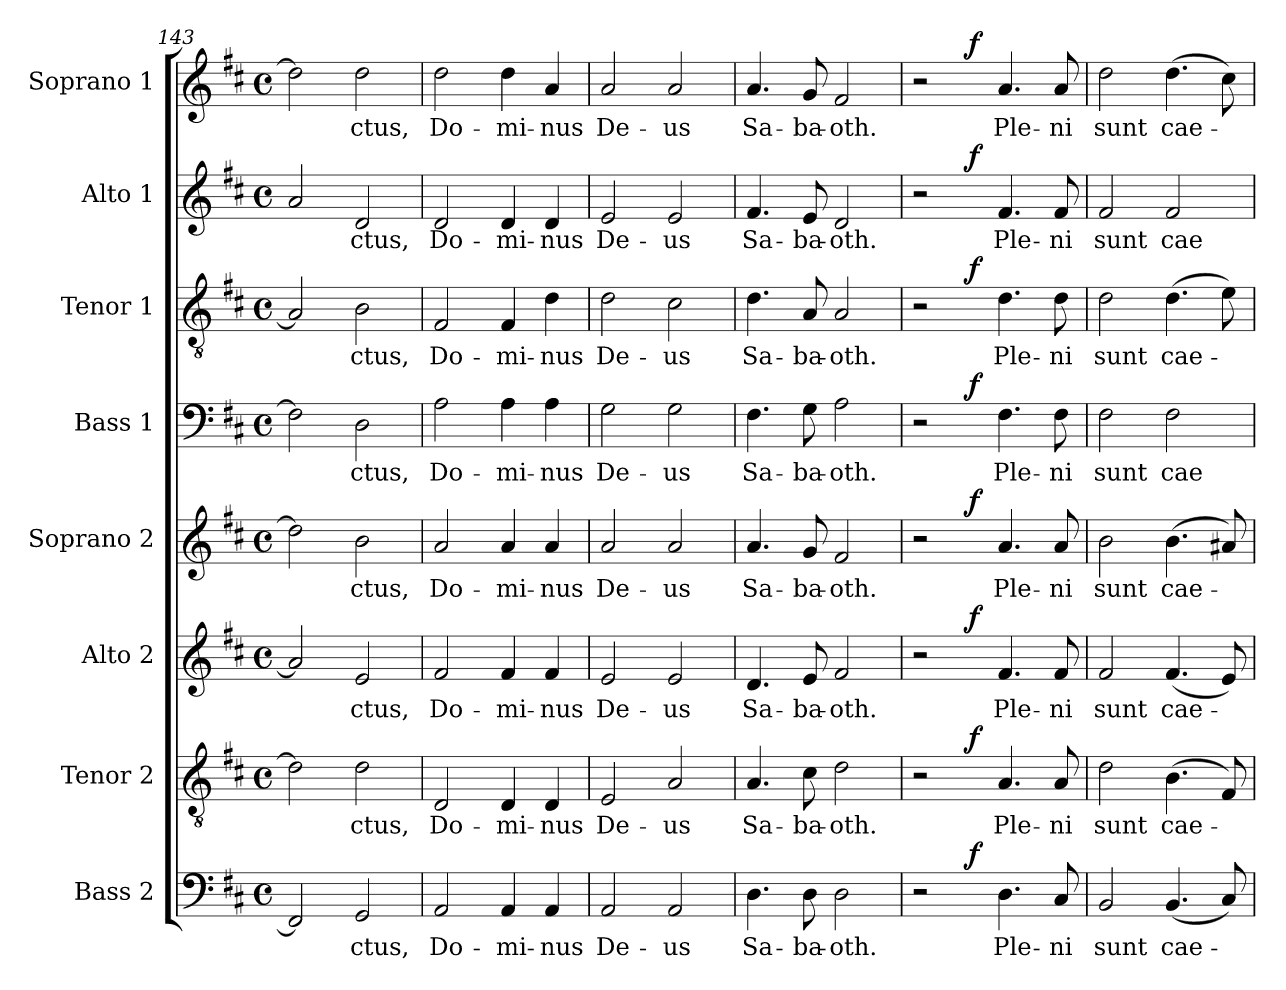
**kern	**text	**dynam	**kern	**text	**dynam	**kern	**text	**dynam	**kern	**text	**dynam	**kern	**text	**dynam	**kern	**text	**dynam	**kern	**text	**dynam	**kern	**text	**dynam
*part8	*part8	*part8	*part7	*part7	*part7	*part6	*part6	*part6	*part5	*part5	*part5	*part4	*part4	*part4	*part3	*part3	*part3	*part2	*part2	*part2	*part1	*part1	*part1
*staff8	*staff8	*staff8	*staff7	*staff7	*staff7	*staff6	*staff6	*staff6	*staff5	*staff5	*staff5	*staff4	*staff4	*staff4	*staff3	*staff3	*staff3	*staff2	*staff2	*staff2	*staff1	*staff1	*staff1
*I"Bass 2	*	*	*I"Tenor 2	*	*	*I"Alto 2	*	*	*I"Soprano 2	*	*	*I"Bass 1	*	*	*I"Tenor 1	*	*	*I"Alto 1	*	*	*I"Soprano 1	*	*
*clefF4	*	*	*clefGv2	*	*	*clefG2	*	*	*clefG2	*	*	*clefF4	*	*	*clefGv2	*	*	*clefG2	*	*	*clefG2	*	*
*k[f#c#]	*	*	*k[f#c#]	*	*	*k[f#c#]	*	*	*k[f#c#]	*	*	*k[f#c#]	*	*	*k[f#c#]	*	*	*k[f#c#]	*	*	*k[f#c#]	*	*
*D:	*	*	*D:	*	*	*D:	*	*	*D:	*	*	*D:	*	*	*D:	*	*	*D:	*	*	*D:	*	*
*M4/4	*	*	*M4/4	*	*	*M4/4	*	*	*M4/4	*	*	*M4/4	*	*	*M4/4	*	*	*M4/4	*	*	*M4/4	*	*
*met(c)	*	*	*met(c)	*	*	*met(c)	*	*	*met(c)	*	*	*met(c)	*	*	*met(c)	*	*	*met(c)	*	*	*met(c)	*	*
=143	=143	=143	=143	=143	=143	=143	=143	=143	=143	=143	=143	=143	=143	=143	=143	=143	=143	=143	=143	=143	=143	=143	=143
2FF#/]	.	.	2d\]	.	.	2a/]	.	.	2dd\]	.	.	2F#\]	.	.	2A/]	.	.	2a/	.	.	2dd\]	.	.
!	!LO:LY:b	!	!	!LO:LY:b	!	!	!LO:LY:b	!	!	!LO:LY:b	!	!	!LO:LY:b	!	!	!LO:LY:b	!	!	!LO:LY:b	!	!	!LO:LY:b	!
2GG/	-ctus,	.	2d\	-ctus,	.	2e/	-ctus,	.	2b\	-ctus,	.	2D\	-ctus,	.	2B\	-ctus,	.	2d/	-ctus,	.	2dd\	-ctus,	.
=144	=144	=144	=144	=144	=144	=144	=144	=144	=144	=144	=144	=144	=144	=144	=144	=144	=144	=144	=144	=144	=144	=144	=144
!	!LO:LY:b	!	!	!LO:LY:b	!	!	!LO:LY:b	!	!	!LO:LY:b	!	!	!LO:LY:b	!	!	!LO:LY:b	!	!	!LO:LY:b	!	!	!LO:LY:b	!
2AA/	Do-	.	2D/	Do-	.	2f#/	Do-	.	2a/	Do-	.	2A\	Do-	.	2F#/	Do-	.	2d/	Do-	.	2dd\	Do-	.
!	!LO:LY:b	!	!	!LO:LY:b	!	!	!LO:LY:b	!	!	!LO:LY:b	!	!	!LO:LY:b	!	!	!LO:LY:b	!	!	!LO:LY:b	!	!	!LO:LY:b	!
4AA/	-mi-	.	4D/	-mi-	.	4f#/	-mi-	.	4a/	-mi-	.	4A\	-mi-	.	4F#/	-mi-	.	4d/	-mi-	.	4dd\	-mi-	.
!	!LO:LY:b	!	!	!LO:LY:b	!	!	!LO:LY:b	!	!	!LO:LY:b	!	!	!LO:LY:b	!	!	!LO:LY:b	!	!	!LO:LY:b	!	!	!LO:LY:b	!
4AA/	-nus	.	4D/	-nus	.	4f#/	-nus	.	4a/	-nus	.	4A\	-nus	.	4d\	-nus	.	4d/	-nus	.	4a/	-nus	.
!!LO:PB:g=z
=145	=145	=145	=145	=145	=145	=145	=145	=145	=145	=145	=145	=145	=145	=145	=145	=145	=145	=145	=145	=145	=145	=145	=145
!	!LO:LY:b	!	!	!LO:LY:b	!	!	!LO:LY:b	!	!	!LO:LY:b	!	!	!LO:LY:b	!	!	!LO:LY:b	!	!	!LO:LY:b	!	!	!LO:LY:b	!
2AA/	De-	.	2E/	De-	.	2e/	De-	.	2a/	De-	.	2G\	De-	.	2d\	De-	.	2e/	De-	.	2a/	De-	.
!	!LO:LY:b	!	!	!LO:LY:b	!	!	!LO:LY:b	!	!	!LO:LY:b	!	!	!LO:LY:b	!	!	!LO:LY:b	!	!	!LO:LY:b	!	!	!LO:LY:b	!
2AA/	-us	.	2A/	-us	.	2e/	-us	.	2a/	-us	.	2G\	-us	.	2c#\	-us	.	2e/	-us	.	2a/	-us	.
=146	=146	=146	=146	=146	=146	=146	=146	=146	=146	=146	=146	=146	=146	=146	=146	=146	=146	=146	=146	=146	=146	=146	=146
!	!LO:LY:b	!	!	!LO:LY:b	!	!	!LO:LY:b	!	!	!LO:LY:b	!	!	!LO:LY:b	!	!	!LO:LY:b	!	!	!LO:LY:b	!	!	!LO:LY:b	!
4.D\	Sa-	.	4.A/	Sa-	.	4.d/	Sa-	.	4.a/	Sa-	.	4.F#\	Sa-	.	4.d\	Sa-	.	4.f#/	Sa-	.	4.a/	Sa-	.
!	!LO:LY:b	!	!	!LO:LY:b	!	!	!LO:LY:b	!	!	!LO:LY:b	!	!	!LO:LY:b	!	!	!LO:LY:b	!	!	!LO:LY:b	!	!	!LO:LY:b	!
8D\	-ba-	.	8c#\	-ba-	.	8e/	-ba-	.	8g/	-ba-	.	8G\	-ba-	.	8A/	-ba-	.	8e/	-ba-	.	8g/	-ba-	.
!	!LO:LY:b	!	!	!LO:LY:b	!	!	!LO:LY:b	!	!	!LO:LY:b	!	!	!LO:LY:b	!	!	!LO:LY:b	!	!	!LO:LY:b	!	!	!LO:LY:b	!
2D\	-oth.	.	2d\	-oth.	.	2f#/	-oth.	.	2f#/	-oth.	.	2A\	-oth.	.	2A/	-oth.	.	2d/	-oth.	.	2f#/	-oth.	.
=147	=147	=147	=147	=147	=147	=147	=147	=147	=147	=147	=147	=147	=147	=147	=147	=147	=147	=147	=147	=147	=147	=147	=147
*^	*	*	*^	*	*	*^	*	*	*^	*	*	*^	*	*	*^	*	*	*^	*	*	*^	*	*
2r	4.ryy	.	.	2r	4.ryy	.	.	2r	4.ryy	.	.	2r	4.ryy	.	.	2r	4.ryy	.	.	2r	4.ryy	.	.	2r	4.ryy	.	.	2r	4.ryy	.	.
!	!	!	!LO:DY:b	!	!	!	!LO:DY:b	!	!	!	!LO:DY:b	!	!	!	!LO:DY:b	!	!	!	!LO:DY:b	!	!	!	!LO:DY:b	!	!	!	!LO:DY:b	!	!	!	!LO:DY:b
.	2ryy	.	f	.	2ryy	.	f	.	2ryy	.	f	.	2ryy	.	f	.	2ryy	.	f	.	2ryy	.	f	.	2ryy	.	f	.	2ryy	.	f
!	!	!LO:LY:b	!	!	!	!LO:LY:b	!	!	!	!LO:LY:b	!	!	!	!LO:LY:b	!	!	!	!LO:LY:b	!	!	!	!LO:LY:b	!	!	!	!LO:LY:b	!	!	!	!LO:LY:b	!
4.D\	.	Ple-	.	4.A/	.	Ple-	.	4.f#/	.	Ple-	.	4.a/	.	Ple-	.	4.F#\	.	Ple-	.	4.d\	.	Ple-	.	4.f#/	.	Ple-	.	4.a/	.	Ple-	.
!	!	!LO:LY:b	!	!	!	!LO:LY:b	!	!	!	!LO:LY:b	!	!	!	!LO:LY:b	!	!	!	!LO:LY:b	!	!	!	!LO:LY:b	!	!	!	!LO:LY:b	!	!	!	!LO:LY:b	!
8C#/	8ryy	-ni	.	8A/	8ryy	-ni	.	8f#/	8ryy	-ni	.	8a/	8ryy	-ni	.	8F#\	8ryy	-ni	.	8d\	8ryy	-ni	.	8f#/	8ryy	-ni	.	8a/	8ryy	-ni	.
=148	=148	=148	=148	=148	=148	=148	=148	=148	=148	=148	=148	=148	=148	=148	=148	=148	=148	=148	=148	=148	=148	=148	=148	=148	=148	=148	=148	=148	=148	=148	=148
!	!	!LO:LY:b	!	!	!	!LO:LY:b	!	!	!	!LO:LY:b	!	!	!	!LO:LY:b	!	!	!	!LO:LY:b	!	!	!	!LO:LY:b	!	!	!	!LO:LY:b	!	!	!	!LO:LY:b	!
*v	*v	*	*	*	*	*	*	*v	*v	*	*	*v	*v	*	*	*v	*v	*	*	*v	*v	*	*	*v	*v	*	*	*v	*v	*	*
*	*	*	*v	*v	*	*	*	*	*	*	*	*	*	*	*	*	*	*	*	*	*	*	*	*
2BB/	sunt	.	2d\	sunt	.	2f#/	sunt	.	2b\	sunt	.	2F#\	sunt	.	2d\	sunt	.	2f#/	sunt	.	2dd\	sunt	.
!	!LO:LY:b	!	!	!LO:LY:b	!	!	!LO:LY:b	!	!	!LO:LY:b	!	!	!LO:LY:b	!	!	!LO:LY:b	!	!	!LO:LY:b	!	!	!LO:LY:b	!
(<4.BB/	cae-	.	(>4.B\	cae-	.	(<4.f#/	cae-	.	(>4.b\	cae-	.	2F#\	cae-	.	(>4.d\	cae-	.	2f#/	cae-	.	(>4.dd\	cae-	.
8C#/)	.	.	8F#/)	.	.	8e/)	.	.	8a#X/)	.	.	.	.	.	8e\)	.	.	.	.	.	8cc#\)	.	.
=	=	=	=	=	=	=	=	=	=	=	=	=	=	=	=	=	=	=	=	=	=	=	=
*-	*-	*-	*-	*-	*-	*-	*-	*-	*-	*-	*-	*-	*-	*-	*-	*-	*-	*-	*-	*-	*-	*-	*-
